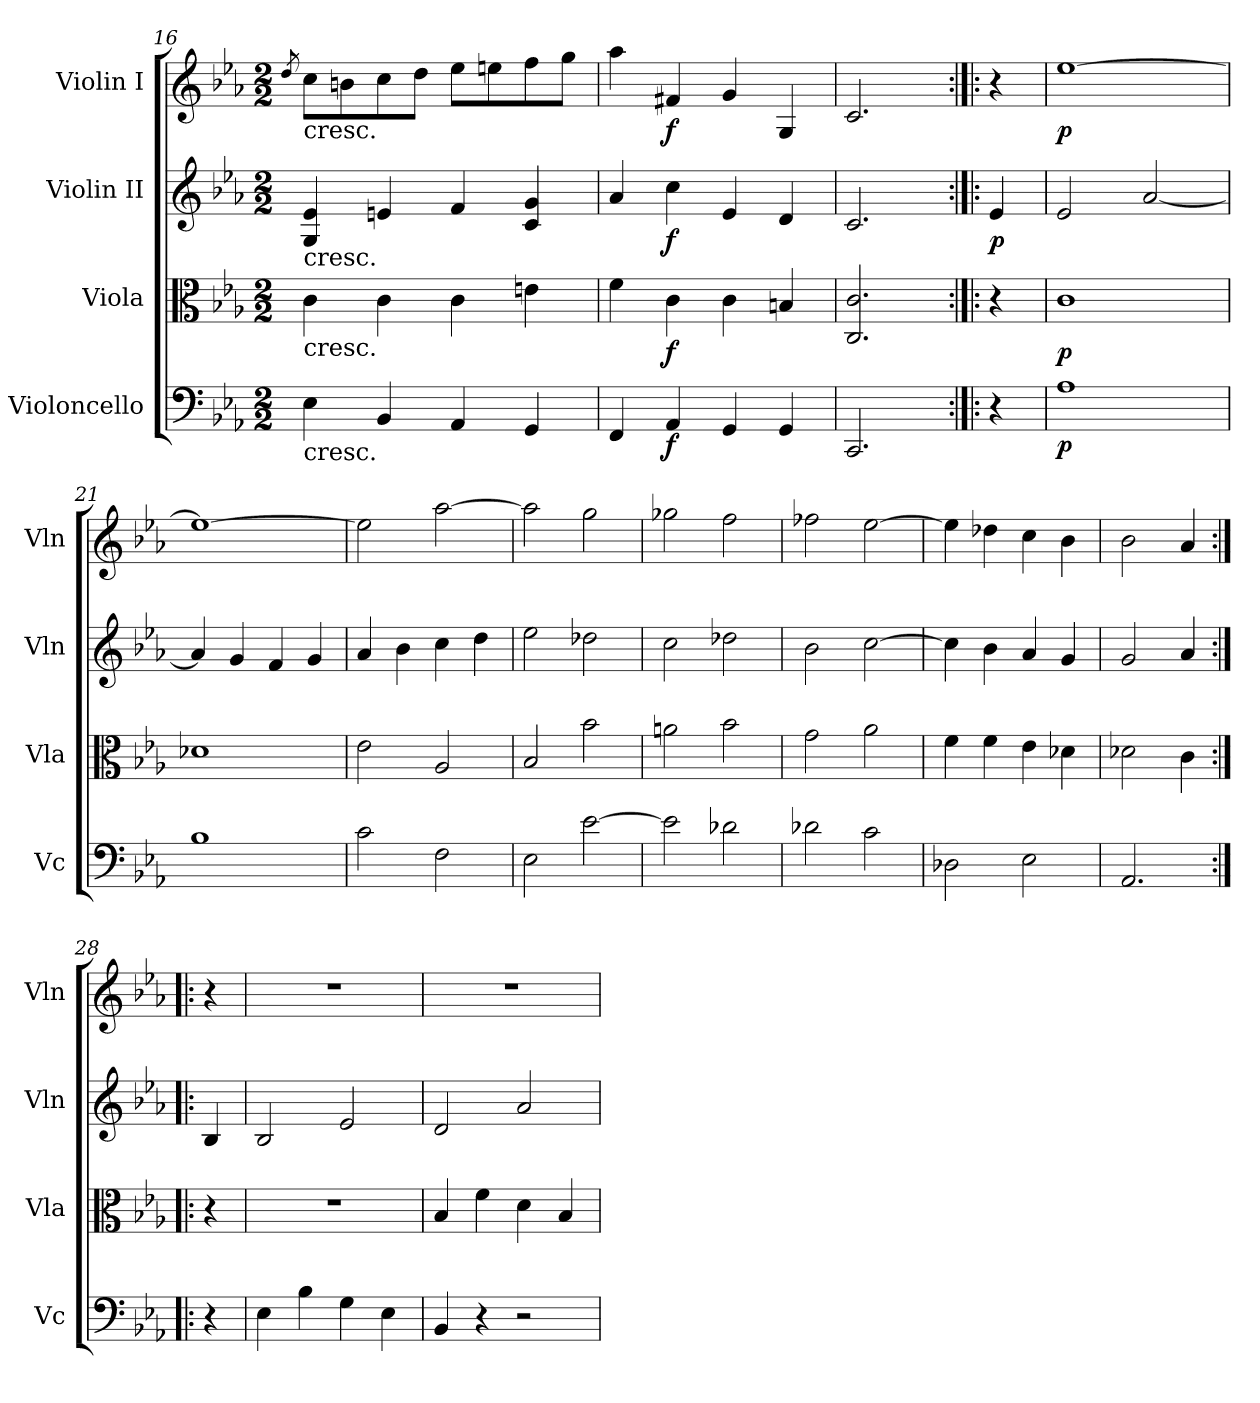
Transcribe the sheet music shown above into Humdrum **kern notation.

**kern	**dynam	**kern	**dynam	**kern	**dynam	**kern	**dynam
*part4	*part4	*part3	*part3	*part2	*part2	*part1	*part1
*staff4	*staff4	*staff3	*staff3	*staff2	*staff2	*staff1	*staff1
*I"Violoncello	*	*I"Viola	*	*I"Violin II	*	*I"Violin I	*
*I'Vc	*	*I'Vla	*	*I'Vln	*	*I'Vln	*
!!LO:LB:g=z
*clefF4	*	*clefC3	*	*clefG2	*	*clefG2	*
*k[b-e-a-]	*	*k[b-e-a-]	*	*k[b-e-a-]	*	*k[b-e-a-]	*
*M2/2	*	*M2/2	*	*M2/2	*	*M2/2	*
=16	=16	=16	=16	=16	=16	=16	=16
.	.	.	.	.	.	8qdd/	.
!	!	!	!	!	!	!LO:TX:b:t=cresc.	!
!	!	!	!	!LO:TX:b:t=cresc.	!	!	!
!	!	!LO:TX:b:t=cresc.	!	!	!	!	!
!LO:TX:b:t=cresc.	!	!	!	!	!	!	!
4E-\	.	4c\	.	4G/ 4e-/	.	8cc\L	.
.	.	.	.	.	.	8bn\	.
4BB-/	.	4c\	.	4en/	.	8cc\	.
.	.	.	.	.	.	8dd\J	.
4AA-/	.	4c\	.	4f/	.	8ee-\L	.
.	.	.	.	.	.	8een\	.
4GG/	.	4en\	.	4c/ 4g/	.	8ff\	.
.	.	.	.	.	.	8gg\J	.
=17	=17	=17	=17	=17	=17	=17	=17
4FF/	.	4f\	.	4a-/	.	4aa-\	.
!	!LO:DY:b	!	!LO:DY:b	!	!LO:DY:b	!	!LO:DY:b
4AA-/	f	4c\	f	4cc\	f	4f#X/	f
4GG/	.	4c\	.	4e-/	.	4g/	.
4GG/	.	4Bn/	.	4d/	.	4G/	.
=18	=18	=18	=18	=18	=18	=18	=18
2.CC/	.	2.C/ 2.c/	.	2.c/	.	2.c/	.
=19:|!|:	=19:|!|:	=19:|!|:	=19:|!|:	=19:|!|:	=19:|!|:	=19:|!|:	=19:|!|:
!	!	!	!	!	!LO:DY:b	!	!
4r	.	4r	.	4e-/	p	4r	.
=20	=20	=20	=20	=20	=20	=20	=20
!	!LO:DY:b	!	!LO:DY:b	!	!	!	!LO:DY:b
1A-	p	1c	p	2e-/	.	[1ee-	p
.	.	.	.	[2a-/	.	.	.
=21	=21	=21	=21	=21	=21	=21	=21
1B-	.	1d-X	.	4a-/]	.	1ee-_	.
.	.	.	.	4g/	.	.	.
.	.	.	.	4f/	.	.	.
.	.	.	.	4g/	.	.	.
!!LO:PB:g=z
=22	=22	=22	=22	=22	=22	=22	=22
2c\	.	2e-\	.	4a-/	.	2ee-\]	.
.	.	.	.	4b-\	.	.	.
2F\	.	2A-/	.	4cc\	.	[2aa-\	.
.	.	.	.	4dd\	.	.	.
=23	=23	=23	=23	=23	=23	=23	=23
2E-\	.	2B-/	.	2ee-\	.	2aa-\]	.
[2e-\	.	2b-\	.	2dd-X\	.	2gg\	.
=24	=24	=24	=24	=24	=24	=24	=24
2e-\]	.	2an\	.	2cc\	.	2gg-X\	.
2d-X\	.	2b-\	.	2dd-X\	.	2ff\	.
=25	=25	=25	=25	=25	=25	=25	=25
2d-X\	.	2g\	.	2b-\	.	2ff-X\	.
2c\	.	2a-\	.	[2cc\	.	[2ee-\	.
=26	=26	=26	=26	=26	=26	=26	=26
2D-X\	.	4f\	.	4cc\]	.	4ee-\]	.
.	.	4f\	.	4b-\	.	4dd-X\	.
2E-\	.	4e-\	.	4a-/	.	4cc\	.
.	.	4d-X\	.	4g/	.	4b-\	.
!!LO:LB:g=z
=27	=27	=27	=27	=27	=27	=27	=27
2.AA-/	.	2d-X\	.	2g/	.	2b-\	.
.	.	4c\	.	4a-/	.	4a-/	.
!!LO:PB:g=z
=28:|!|:	=28:|!|:	=28:|!|:	=28:|!|:	=28:|!|:	=28:|!|:	=28:|!|:	=28:|!|:
4r	.	4r	.	4B-/	.	4r	.
=29	=29	=29	=29	=29	=29	=29	=29
4E-\	.	1r	.	2B-/	.	1r	.
4B-\	.	.	.	.	.	.	.
4G\	.	.	.	2e-/	.	.	.
4E-\	.	.	.	.	.	.	.
=30	=30	=30	=30	=30	=30	=30	=30
4BB-/	.	4B-/	.	2d/	.	1r	.
4r	.	4f\	.	.	.	.	.
2r	.	4d\	.	2a-/	.	.	.
.	.	4B-/	.	.	.	.	.
=	=	=	=	=	=	=	=
*-	*-	*-	*-	*-	*-	*-	*-
